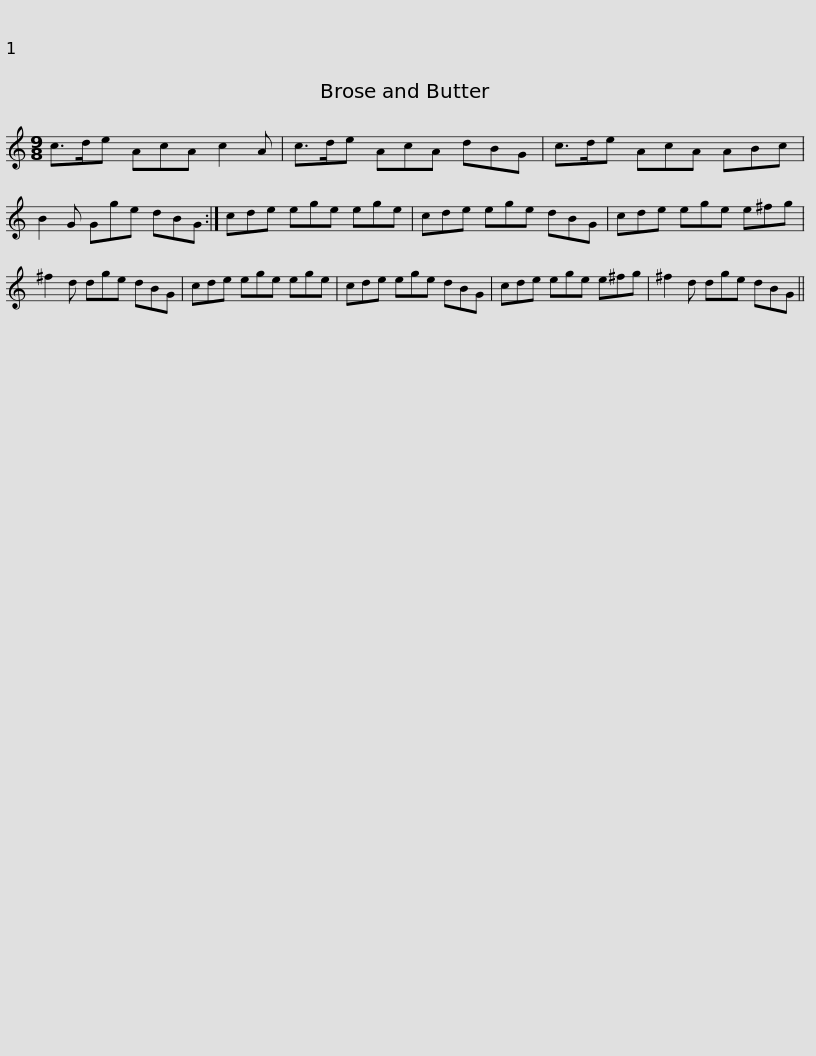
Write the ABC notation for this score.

X:1
L:1/8
M:9/8
I:linebreak $
K:C
V:1 treble
V:1
 c>de AcA c2 A | c>de AcA dBG | c>de AcA ABc | B2 G Gge dBG :| cde ege ege |$ %5
 cde ege dBG | cde ege e^fg | ^f2 d dge dBG | cde ege ege | cde ege dBG |$ %10
 cde ege e^fg | ^f2 d dge dBG || %12
